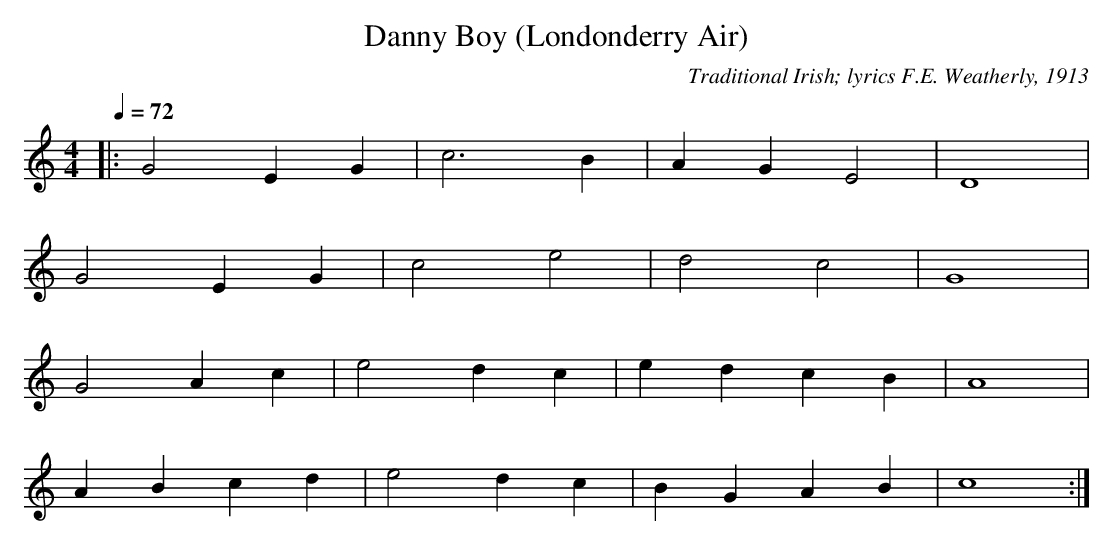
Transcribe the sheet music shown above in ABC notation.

X:1
T:Danny Boy (Londonderry Air)
C:Traditional Irish; lyrics F.E. Weatherly, 1913
M:4/4
L:1/8
Q:1/4=72
K:C
|: G4 E2 G2 | c6 B2 | A2 G2 E4 | D8 |
   G4 E2 G2 | c4 e4 | d4 c4 | G8 |
   G4 A2 c2 | e4 d2 c2 | e2 d2 c2 B2 | A8 |
   A2 B2 c2 d2 | e4 d2 c2 | B2 G2 A2 B2 | c8 :|
